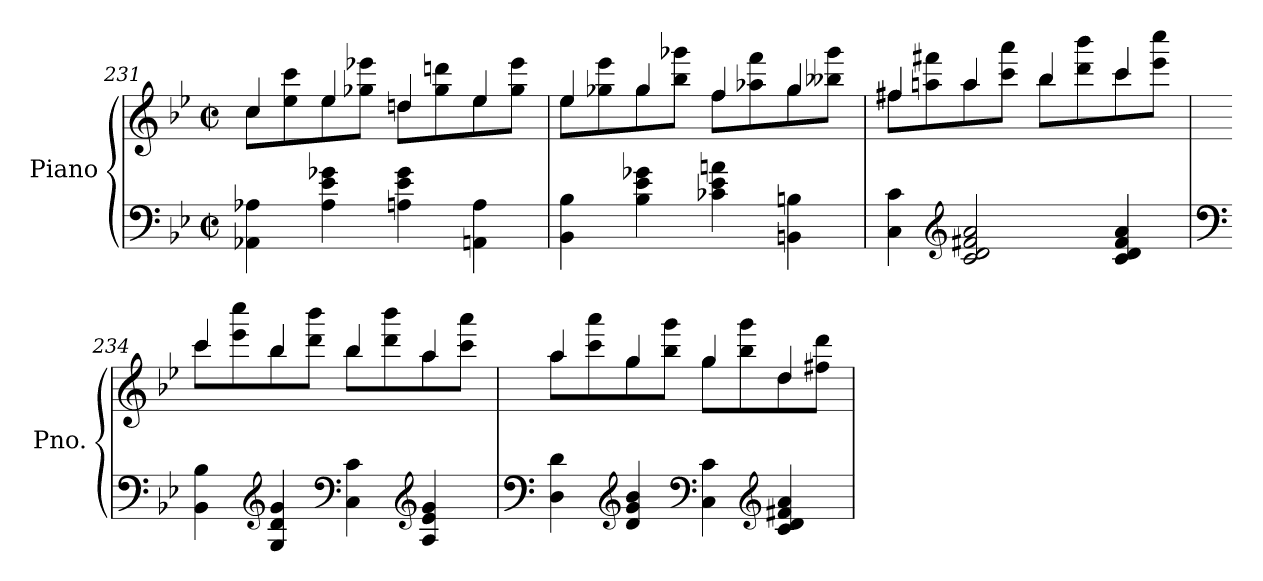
**kern	**kern
*part1	*part1
*staff2	*staff1
*I"Piano	*
*I'Pno.	*
*clefF4	*clefG2
*k[b-e-]	*k[b-e-]
*M2/2	*M2/2
*met(c|)	*met(c|)
=231	=231
*	*^
4AA-X\ 4A-X\	8cc\L	4cc/
.	8ee-\ 8ccc\	.
4A-\ 4e-\ 4g-X\	8ee-\	4ee-/
.	8gg-X\ 8eee-X\J	.
4An\ 4e-\ 4g-\	8ddn\L	4dd/
.	8gg-\ 8dddn\	.
4AAn\ 4A\	8ee-\	4ee-/
.	8gg-\ 8eee-\J	.
=232	=232	=232
4BB-\ 4B-\	8ee-\L	4ee-/
.	8gg-X\ 8eee-\	.
4B-\ 4e-\ 4g-X\	8gg-\	4gg-/
.	8bb-\ 8ggg-X\J	.
4c-X\ 4e-\ 4an\	8ff\L	4ff/
.	8aa-X\ 8fff\	.
4BBn\ 4Bn\	8gg-\	4gg-/
.	8bb--X\ 8ggg-\J	.
=233	=233	=233
4C\ 4c\	8ff#X\L	4ff#/
.	8aan\ 8fff#X\	.
*clefG2	*	*
2c/ 2d/ 2f#X/ 2a/	8aa\	4aa/
.	8ccc\ 8aaa\J	.
.	8bb-\L	4bb-/
.	8ddd\ 8bbb-\	.
4c/ 4d/ 4f#/ 4a/	8ccc\	4ccc/
.	8eee-\ 8cccc\J	.
!!LO:PB:g=z	!!
=234	=234	=234
*clefF4	*	*
4BB-\ 4B-\	4ccc/	8ccc\L
.	.	8eee-\ 8cccc\
*clefG2	*	*
4G/ 4d/ 4g/	4bb-/	8bb-\
.	.	8ddd\ 8bbb-\J
*clefF4	*	*
4C\ 4c\	4bb-/	8bb-\L
.	.	8ddd\ 8bbb-\
*clefG2	*	*
4A/ 4e-/ 4g/	4aa/	8aa\
.	.	8ccc\ 8aaa\J
=235	=235	=235
*clefF4	*	*
4D\ 4d\	4aa/	8aa\L
.	.	8ccc\ 8aaa\
*clefG2	*	*
4d/ 4g/ 4b-/	4gg/	8gg\
.	.	8bb-\ 8ggg\J
*clefF4	*	*
4C\ 4c\	4gg/	8gg\L
.	.	8bb-\ 8ggg\
*clefG2	*	*
4c/ 4d/ 4f#X/ 4a/	4dd/	8dd\
.	.	8ff#X\ 8ddd\J
*	*v	*v
=	=
*-	*-
